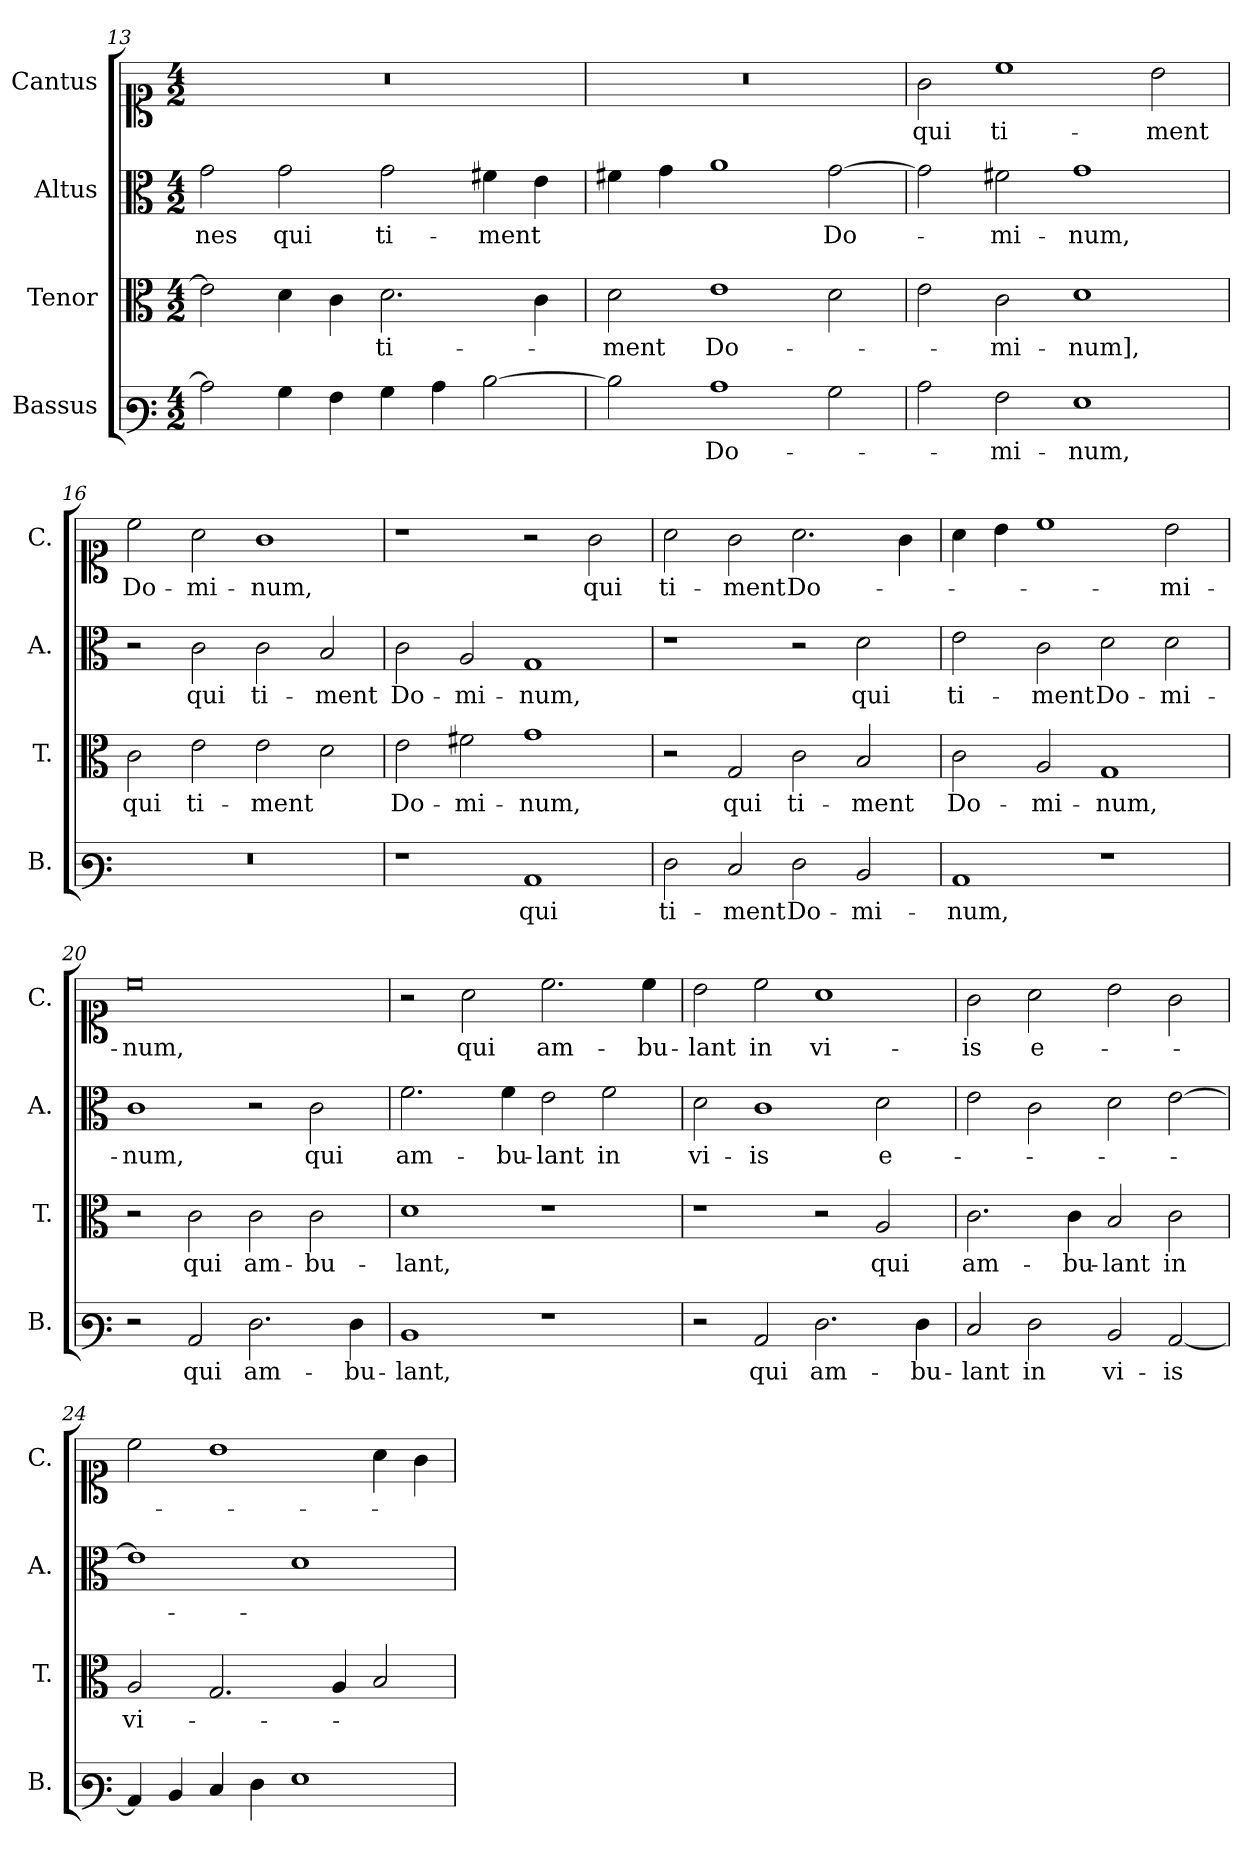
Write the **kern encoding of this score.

**kern	**text	**kern	**text	**kern	**text	**kern	**text
*part4	*part4	*part3	*part3	*part2	*part2	*part1	*part1
*staff4	*staff4	*staff3	*staff3	*staff2	*staff2	*staff1	*staff1
*I"Bassus	*	*I"Tenor	*	*I"Altus	*	*I"Cantus	*
*I'B.	*	*I'T.	*	*I'A.	*	*I'C.	*
!!LO:LB:g=z
*clefF3	*	*clefC3	*	*clefC3	*	*clefC1	*
*k[]	*	*k[]	*	*k[]	*	*k[]	*
*M4/2	*	*M4/2	*	*M4/2	*	*M4/2	*
=13	=13	=13	=13	=13	=13	=13	=13
2c\]	.	2e\]	.	2g\	-nes	0r	.
4B\	.	4d\	.	2g\	qui	.	.
4A\	.	4c\	.	.	.	.	.
4B\	.	2.d\	ti-	2g\	ti-	.	.
4c\	.	.	.	.	.	.	.
[2d\	.	.	.	4f#X\	-ment	.	.
.	.	4c\	.	4e\	.	.	.
=14	=14	=14	=14	=14	=14	=14	=14
2d\]	.	2d\	-ment	4f#X\	.	0r	.
.	.	.	.	4g\	.	.	.
1c	Do-	1e	Do-	1a	.	.	.
2B\	.	2d\	.	[2g\	Do-	.	.
=15	=15	=15	=15	=15	=15	=15	=15
2c\	.	2e\	.	2g\]	.	2g\	qui
2A\	-mi-	2c\	-mi-	2f#X\	-mi-	1cc	ti-
1G	-num,	1d	-num],	1g	-num,	.	.
.	.	.	.	.	.	2b\	-ment
=16	=16	=16	=16	=16	=16	=16	=16
0r	.	2c\	qui	2r	.	2cc\	Do-
.	.	2e\	ti-	2c\	qui	2a\	-mi-
.	.	2e\	-ment	2c\	ti-	1g	-num,
.	.	2d\	.	2B/	-ment	.	.
!!LO:PB:g=z
=17	=17	=17	=17	=17	=17	=17	=17
1r	.	2e\	Do-	2c\	Do-	1r	.
.	.	2f#X\	-mi-	2A/	-mi-	.	.
1C	qui	1g	-num,	1G	-num,	2r	.
.	.	.	.	.	.	2g\	qui
!!LO:PB:g=z
=18	=18	=18	=18	=18	=18	=18	=18
2F\	ti-	2r	.	1r	.	2a\	ti-
2E/	-ment	2G/	qui	.	.	2g\	-ment
2F\	Do-	2c\	ti-	2r	.	2.a\	Do-
2D/	-mi-	2B/	-ment	2d\	qui	.	.
.	.	.	.	.	.	4g\	.
=19	=19	=19	=19	=19	=19	=19	=19
1C	-num,	2c\	Do-	2e\	ti-	4a\	.
.	.	.	.	.	.	4b\	.
.	.	2A/	-mi-	2c\	-ment	1cc	.
1r	.	1G	-num,	2d\	Do-	.	.
.	.	.	.	2d\	-mi-	2b\	-mi-
=20	=20	=20	=20	=20	=20	=20	=20
2r	.	2r	.	1c	-num,	0cc	-num,
2C/	qui	2c\	qui	.	.	.	.
2.F\	am-	2c\	am-	2r	.	.	.
.	.	2c\	-bu-	2c\	qui	.	.
4F\	-bu-	.	.	.	.	.	.
=21	=21	=21	=21	=21	=21	=21	=21
1D	-lant,	1d	-lant,	2.f\	am-	2r	.
.	.	.	.	.	.	2a\	qui
.	.	.	.	4f\	-bu-	.	.
1r	.	1r	.	2e\	-lant	2.cc\	am-
.	.	.	.	2f\	in	.	.
.	.	.	.	.	.	4cc\	-bu-
!!LO:LB:g=z
=22	=22	=22	=22	=22	=22	=22	=22
2r	.	1r	.	2d\	vi-	2b\	-lant
2C/	qui	.	.	1c	-is	2cc\	in
2.F\	am-	2r	.	.	.	1a	vi-
.	.	2A/	qui	2d\	e-	.	.
4F\	-bu-	.	.	.	.	.	.
=23	=23	=23	=23	=23	=23	=23	=23
2E/	-lant	2.c\	am-	2e\	.	2g\	-is
2F\	in	.	.	2c\	.	2a\	e-
.	.	4c\	-bu-	.	.	.	.
2D/	vi-	2B/	-lant	2d\	.	2b\	.
[2C/	-is	2c\	in	[2e\	.	2g\	.
=24	=24	=24	=24	=24	=24	=24	=24
4C/]	.	2A/	vi-	1e]	.	2cc\	.
4D/	.	.	.	.	.	.	.
4E/	.	2.G/	.	.	.	1b	.
4F\	.	.	.	.	.	.	.
1G	.	.	.	1d	.	.	.
.	.	4A/	.	.	.	.	.
.	.	2B/	.	.	.	4a\	.
.	.	.	.	.	.	4g\	.
=	=	=	=	=	=	=	=
*-	*-	*-	*-	*-	*-	*-	*-
